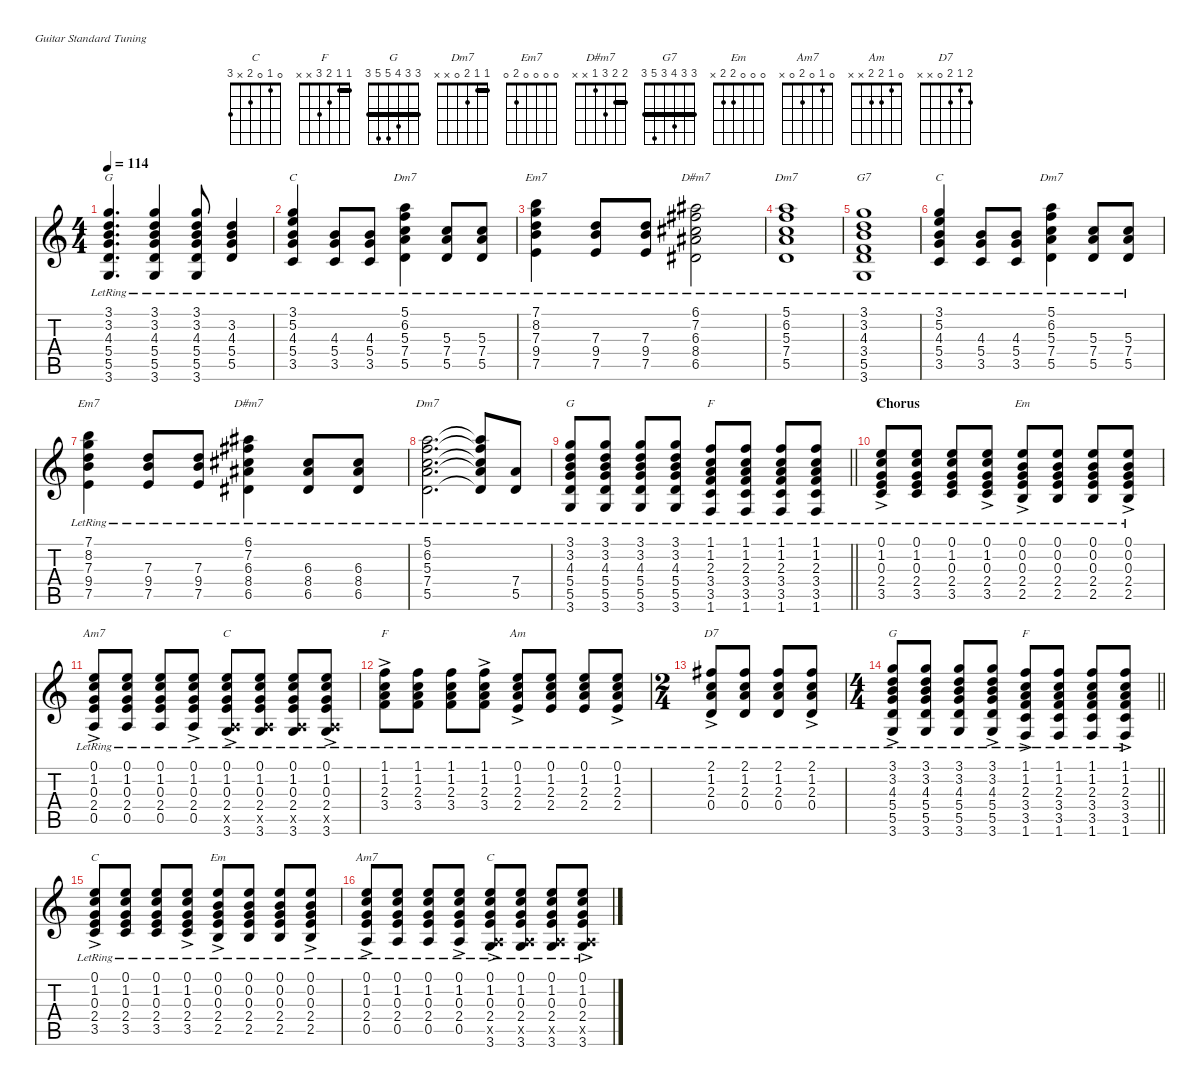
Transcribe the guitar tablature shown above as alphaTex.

\defaultSystemsLayout 4
\hideDynamics
\bracketExtendMode nobrackets
\singleTrackTrackNamePolicy hidden
\multiTrackTrackNamePolicy hidden
\firstSystemTrackNameMode fullname
\firstSystemTrackNameOrientation horizontal
\otherSystemsTrackNameOrientation horizontal
\track ("Rhythm" "s.guit.") {instrument acousticguitarsteel}
\staff {score tabs}
\tuning (E4 B3 G3 D3 A2 E2)
\chord ("C" 0 1 0 2 3 x)
\chord ("F" 1 1 2 3 3 1) {barre (1 1)}
\chord ("G" 3 3 4 5 5 3) {barre (3 3)}
\chord ("Dm7" 1 1 2 0 x x) {barre 1}
\chord ("Em7" 0 0 0 0 2 0)
\chord ("D#m7" 2 2 3 1 x x) {barre 2}
\chord ("G7" 3 3 4 3 5 3) {barre (3 3 3)}
\chord ("Em" 0 0 0 2 2 x)
\chord ("Am7" 0 1 0 2 0 x)
\chord ("C" 0 1 0 2 x 3)
\chord ("F" 1 1 2 3 x x) {barre 1}
\chord ("Am" 0 1 2 2 x x)
\chord ("D7" 2 1 2 0 x x)
\ts (4 4)
\tempo 114
\clef g2
\ks c
(3.1{lr} 3.2{lr} 4.3{lr} 5.4{lr} 5.5{lr} 3.6{lr}).4{d ch "G" dy f beam Up} (3.1{lr} 3.2{lr} 4.3{lr} 5.4{lr} 5.5{lr} 3.6{lr}).4{beam Up} (3.1{lr} 3.2{lr} 4.3{lr} 5.4{lr} 5.5{lr} 3.6{lr}).8{beam Up} (3.2{lr} 4.3{lr} 5.4{lr} 5.5{lr}).4{beam Up} |
(3.1{lr} 5.2{lr} 4.3{lr} 5.4{lr} 3.5{lr}).4{ch "C" beam Up} (4.3{lr} 5.4{lr} 3.5{lr}).8{beam Up} (4.3{lr} 5.4{lr} 3.5{lr}).8{beam Up} (5.1{lr} 6.2{lr} 5.3{lr} 7.4{lr} 5.5{lr}).4{ch "Dm7" beam Down} (5.3{lr} 7.4{lr} 5.5{lr}).8{beam Up} (5.3{lr} 7.4{lr} 5.5{lr}).8{beam Up} |
(7.1{lr} 8.2{lr} 7.3{lr} 9.4{lr} 7.5{lr}).4{ch "Em7" beam Down} (7.3{lr} 9.4{lr} 7.5{lr}).8{beam Up} (7.3{lr} 9.4{lr} 7.5{lr}).8{beam Up} (6.1{lr acc #} 7.2{lr acc #} 6.3{lr acc #} 8.4{lr acc #} 6.5{lr acc #}).2{ch "D#m7" beam Down} |
(5.1{lr} 6.2{lr} 5.3{lr} 7.4{lr} 5.5{lr}).1{ch "Dm7" beam Down} |
(3.1{lr} 3.2{lr} 4.3{lr} 3.4{lr} 5.5{lr} 3.6{lr}).1{ch "G7" beam Up} |
(3.1{lr} 5.2{lr} 4.3{lr} 5.4{lr} 3.5{lr}).4{ch "C" beam Up} (4.3{lr} 5.4{lr} 3.5{lr}).8{beam Up} (4.3{lr} 5.4{lr} 3.5{lr}).8{beam Up} (5.1{lr} 6.2{lr} 5.3{lr} 7.4{lr} 5.5{lr}).4{ch "Dm7" beam Down} (5.3{lr} 7.4{lr} 5.5{lr}).8{beam Up} (5.3{lr} 7.4{lr} 5.5{lr}).8{beam Up} |
(7.1{lr} 8.2{lr} 7.3{lr} 9.4{lr} 7.5{lr}).4{ch "Em7" beam Down} (7.3{lr} 9.4{lr} 7.5{lr}).8{beam Up} (7.3{lr} 9.4{lr} 7.5{lr}).8{beam Up} (6.1{lr acc #} 7.2{lr acc #} 6.3{lr acc #} 8.4{lr acc #} 6.5{lr acc #}).4{ch "D#m7" beam Down} (6.3{lr acc #} 8.4{lr acc #} 6.5{lr acc #}).8{beam Up} (6.3{lr acc #} 8.4{lr acc #} 6.5{lr acc #}).8{beam Up} |
(5.1{lr} 6.2{lr} 5.3{lr} 7.4{lr} 5.5{lr}).2{d ch "Dm7" beam Down} (5.1{lr t} 6.2{lr t} 5.3{lr t} 7.4{lr t} 5.5{lr t}).8{beam Up} (7.4{lr} 5.5{lr}).8{beam Up} |
\barLineRight lightlight
(3.1{lr} 3.2{lr} 4.3{lr} 5.4{lr} 5.5{lr} 3.6{lr}).8{ch "G" beam Up} (3.1{lr} 3.2{lr} 4.3{lr} 5.4{lr} 5.5{lr} 3.6{lr}).8{dy mf beam Up} (3.1{lr} 3.2{lr} 4.3{lr} 5.4{lr} 5.5{lr} 3.6{lr}).8{beam Up} (3.1{lr} 3.2{lr} 4.3{lr} 5.4{lr} 5.5{lr} 3.6{lr}).8{beam Up} (1.1{lr} 1.2{lr} 2.3{lr} 3.4{lr} 3.5{lr} 1.6{lr}).8{ch "F" dy f beam Up} (1.1{lr} 1.2{lr} 2.3{lr} 3.4{lr} 3.5{lr} 1.6{lr}).8{dy mf beam Up} (1.1{lr} 1.2{lr} 2.3{lr} 3.4{lr} 3.5{lr} 1.6{lr}).8{beam Up} (1.1{lr} 1.2{lr} 2.3{lr} 3.4{lr} 3.5{lr} 1.6{lr}).8{beam Up} |
\section ("" "Chorus")
(0.1{ac lr} 1.2{ac lr} 0.3{ac lr} 2.4{ac lr} 3.5{ac lr}).8{ch "C" beam Up} (0.1{lr} 1.2{lr} 0.3{lr} 2.4{lr} 3.5{lr}).8{beam Up} (0.1{lr} 1.2{lr} 0.3{lr} 2.4{lr} 3.5{lr}).8{beam Up} (0.1{ac lr} 1.2{ac lr} 0.3{ac lr} 2.4{ac lr} 3.5{ac lr}).8{beam Up} (0.1{ac lr} 0.2{ac lr} 0.3{ac lr} 2.4{ac lr} 2.5{ac lr}).8{ch "Em" beam Up} (0.1{lr} 0.2{lr} 0.3{lr} 2.4{lr} 2.5{lr}).8{beam Up} (0.1{lr} 0.2{lr} 0.3{lr} 2.4{lr} 2.5{lr}).8{beam Up} (0.1{ac lr} 0.2{ac lr} 0.3{ac lr} 2.4{ac lr} 2.5{ac lr}).8{beam Up} |
(0.1{ac lr} 1.2{ac lr} 0.3{ac lr} 2.4{ac lr} 0.5{ac lr}).8{ch "Am7" beam Up} (0.1{lr} 1.2{lr} 0.3{lr} 2.4{lr} 0.5{lr}).8{beam Up} (0.1{lr} 1.2{lr} 0.3{lr} 2.4{lr} 0.5{lr}).8{beam Up} (0.1{ac lr} 1.2{ac lr} 0.3{ac lr} 2.4{ac lr} 0.5{ac lr}).8{beam Up} (0.1{ac lr} 1.2{ac lr} 0.3{ac lr} 2.4{ac lr} 0.5{ac x} 3.6{ac lr}).8{ch "C" beam Up} (0.1{lr} 1.2{lr} 0.3{lr} 2.4{lr} 0.5{x} 3.6{lr}).8{beam Up} (0.1{lr} 1.2{lr} 0.3{lr} 2.4{lr} 0.5{x} 3.6{lr}).8{beam Up} (0.1{ac lr} 1.2{ac lr} 0.3{ac lr} 2.4{ac lr} 0.5{ac x} 3.6{ac lr}).8{beam Up} |
(1.1{ac lr} 1.2{ac lr} 2.3{ac lr} 3.4{ac lr}).8{ch "F" beam Down} (1.1{lr} 1.2{lr} 2.3{lr} 3.4{lr}).8{beam Down} (1.1{lr} 1.2{lr} 2.3{lr} 3.4{lr}).8{beam Down} (1.1{ac lr} 1.2{ac lr} 2.3{ac lr} 3.4{ac lr}).8{beam Down} (0.1{ac lr} 1.2{ac lr} 2.3{ac lr} 2.4{ac lr}).8{ch "Am" beam Up} (0.1{lr} 1.2{lr} 2.3{lr} 2.4{lr}).8{beam Up} (0.1{lr} 1.2{lr} 2.3{lr} 2.4{lr}).8{beam Up} (0.1{ac lr} 1.2{ac lr} 2.3{ac lr} 2.4{ac lr}).8{beam Up} |
\ts (2 4)
\beaming (8 2 2)
(2.1{ac lr acc #} 1.2{ac lr} 2.3{ac lr} 0.4{ac lr}).8{ch "D7" beam Up} (2.1{lr acc #} 1.2{lr} 2.3{lr} 0.4{lr}).8{beam Up} (2.1{lr acc #} 1.2{lr} 2.3{lr} 0.4{lr}).8{beam Up} (2.1{ac lr acc #} 1.2{ac lr} 2.3{ac lr} 0.4{ac lr}).8{beam Up} |
\ts (4 4)
\beaming (8 2 2 2 2)
\barLineRight lightlight
(3.1{ac lr} 3.2{ac lr} 4.3{ac lr} 5.4{ac lr} 5.5{ac lr} 3.6{ac lr}).8{ch "G" beam Up} (3.1{lr} 3.2{lr} 4.3{lr} 5.4{lr} 5.5{lr} 3.6{lr}).8{beam Up} (3.1{lr} 3.2{lr} 4.3{lr} 5.4{lr} 5.5{lr} 3.6{lr}).8{beam Up} (3.1{ac lr} 3.2{ac lr} 4.3{ac lr} 5.4{ac lr} 5.5{ac lr} 3.6{ac lr}).8{beam Up} (1.1{ac lr} 1.2{ac lr} 2.3{ac lr} 3.4{ac lr} 3.5{ac lr} 1.6{ac lr}).8{ch "F" beam Up} (1.1{lr} 1.2{lr} 2.3{lr} 3.4{lr} 3.5{lr} 1.6{lr}).8{beam Up} (1.1{lr} 1.2{lr} 2.3{lr} 3.4{lr} 3.5{lr} 1.6{lr}).8{beam Up} (1.1{ac lr} 1.2{ac lr} 2.3{ac lr} 3.4{ac lr} 3.5{ac lr} 1.6{ac lr}).8{beam Up} |
(0.1{ac lr} 1.2{ac lr} 0.3{ac lr} 2.4{ac lr} 3.5{ac lr}).8{ch "C" beam Up} (0.1{lr} 1.2{lr} 0.3{lr} 2.4{lr} 3.5{lr}).8{beam Up} (0.1{lr} 1.2{lr} 0.3{lr} 2.4{lr} 3.5{lr}).8{beam Up} (0.1{ac lr} 1.2{ac lr} 0.3{ac lr} 2.4{ac lr} 3.5{ac lr}).8{beam Up} (0.1{ac lr} 0.2{ac lr} 0.3{ac lr} 2.4{ac lr} 2.5{ac lr}).8{ch "Em" beam Up} (0.1{lr} 0.2{lr} 0.3{lr} 2.4{lr} 2.5{lr}).8{beam Up} (0.1{lr} 0.2{lr} 0.3{lr} 2.4{lr} 2.5{lr}).8{beam Up} (0.1{ac lr} 0.2{ac lr} 0.3{ac lr} 2.4{ac lr} 2.5{ac lr}).8{beam Up} |
(0.1{ac lr} 1.2{ac lr} 0.3{ac lr} 2.4{ac lr} 0.5{ac lr}).8{ch "Am7" beam Up} (0.1{lr} 1.2{lr} 0.3{lr} 2.4{lr} 0.5{lr}).8{beam Up} (0.1{lr} 1.2{lr} 0.3{lr} 2.4{lr} 0.5{lr}).8{beam Up} (0.1{ac lr} 1.2{ac lr} 0.3{ac lr} 2.4{ac lr} 0.5{ac lr}).8{beam Up} (0.1{ac lr} 1.2{ac lr} 0.3{ac lr} 2.4{ac lr} 0.5{ac x} 3.6{ac lr}).8{ch "C" beam Up} (0.1{lr} 1.2{lr} 0.3{lr} 2.4{lr} 0.5{x} 3.6{lr}).8{beam Up} (0.1{lr} 1.2{lr} 0.3{lr} 2.4{lr} 0.5{x} 3.6{lr}).8{beam Up} (0.1{ac lr} 1.2{ac lr} 0.3{ac lr} 2.4{ac lr} 0.5{ac x} 3.6{ac lr}).8{beam Up}
